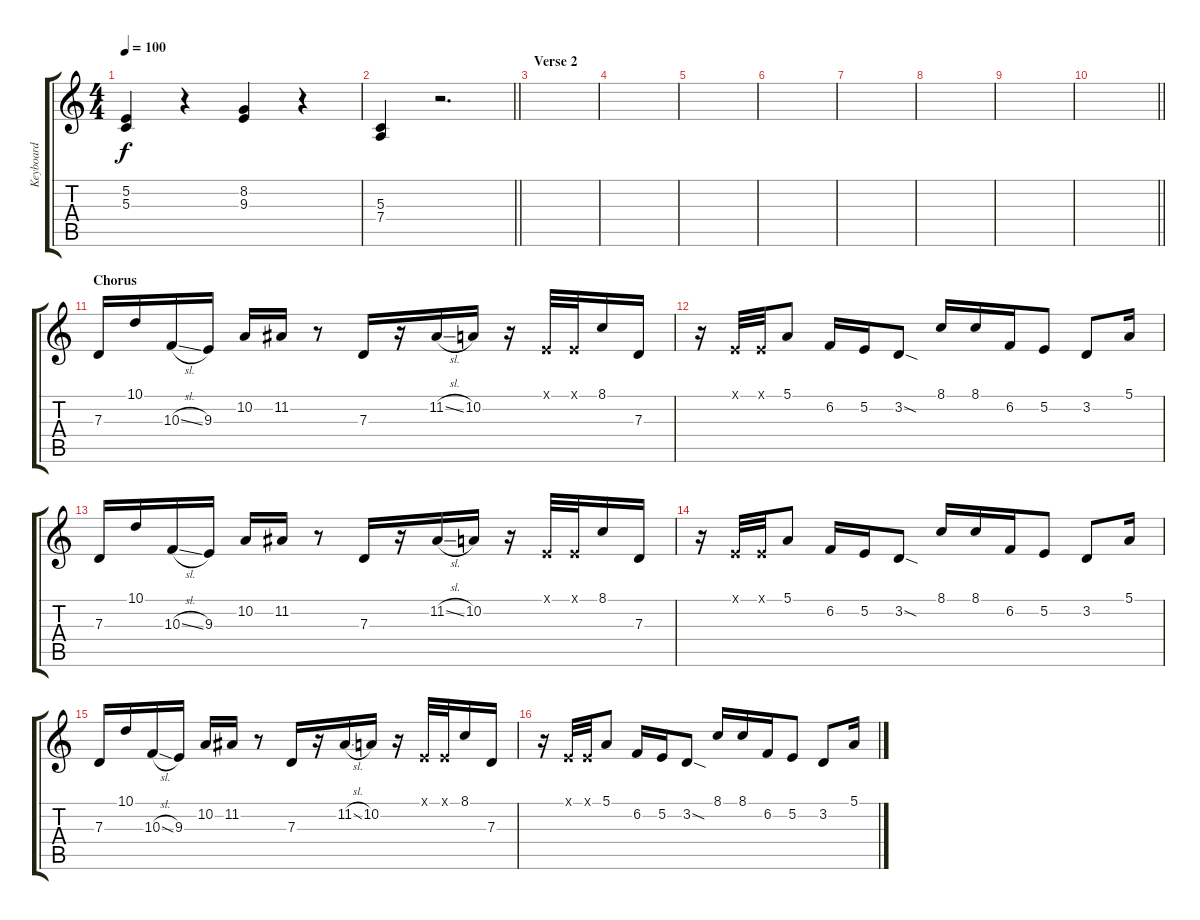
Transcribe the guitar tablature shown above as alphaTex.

\track ("Keyboard" "Keyboard") {instrument lead1square}
\staff {score tabs}
\tuning (E4 B3 G3 D3 A2 D2) {hide}
\ts (4 4)
\tempo 100
\clef g2
\ks c
(5.2 5.3).4{dy f instrument flute} r.4 (8.2 9.3).4 r.4 |
\barLineRight lightlight
(5.3 7.4).4 r.2{d} |
\section ("" "Verse 2")
|
|
|
|
|
|
|
\barLineRight lightlight
|
\section ("" "Chorus")
7.3.16{instrument lead1square} 10.1.16 10.3{sl}.16 9.3.16 10.2.16 11.2.16 r.8 7.3.16 r.16 11.2{sl}.16 10.2.16 r.16 0.1{x}.32 0.1{x}.32 8.1.16 7.3.16 |
r.16 0.1{x}.32 0.1{x}.32 5.1.8 6.2.16 5.2.16 3.2{sod}.8 8.1.16 8.1.16 6.2.16 5.2.8 3.2.8 5.1.16 |
7.3.16 10.1.16 10.3{sl}.16 9.3.16 10.2.16 11.2.16 r.8 7.3.16 r.16 11.2{sl}.16 10.2.16 r.16 0.1{x}.32 0.1{x}.32 8.1.16 7.3.16 |
r.16 0.1{x}.32 0.1{x}.32 5.1.8 6.2.16 5.2.16 3.2{sod}.8 8.1.16 8.1.16 6.2.16 5.2.8 3.2.8 5.1.16 |
7.3.16 10.1.16 10.3{sl}.16 9.3.16 10.2.16 11.2.16 r.8 7.3.16 r.16 11.2{sl}.16 10.2.16 r.16 0.1{x}.32 0.1{x}.32 8.1.16 7.3.16 |
r.16 0.1{x}.32 0.1{x}.32 5.1.8 6.2.16 5.2.16 3.2{sod}.8 8.1.16 8.1.16 6.2.16 5.2.8 3.2.8 5.1.16
